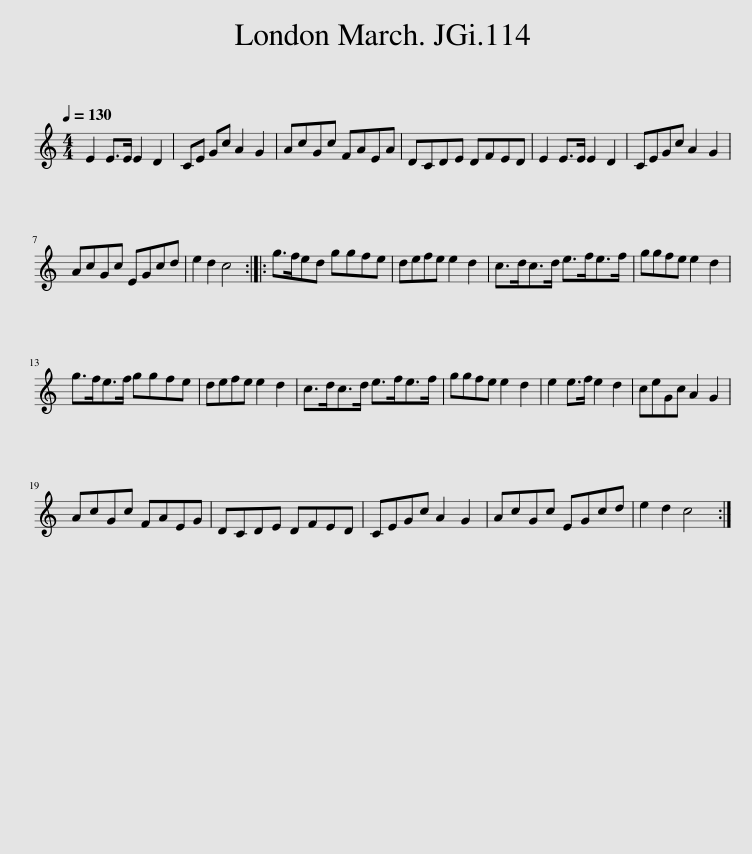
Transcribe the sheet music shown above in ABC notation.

X:1
L:1/8
Q:1/4=130
M:4/4
I:linebreak $
K:C
V:1 treble
V:1
 E2 E>E E2 D2 | CE Gc A2 G2 | AcGc FAEA | DCDE DFED | E2 E>E E2 D2 | %5
 CEGc A2 G2 |$ AcGc EGcd | e2 d2 c4 :: g>fed ggfe | defe e2 d2 | %10
 c>dc>d e>fe>f | ggfe e2 d2 |$ g>fe>f ggfe | defe e2 d2 | c>dc>d e>fe>f | %15
 ggfe e2 d2 | e2 e>f e2 d2 | ceGc A2 G2 |$ AcGc FAEG | DCDE DFED | %20
 CEGc A2 G2 | AcGc EGcd | e2 d2 c4 :| %23
